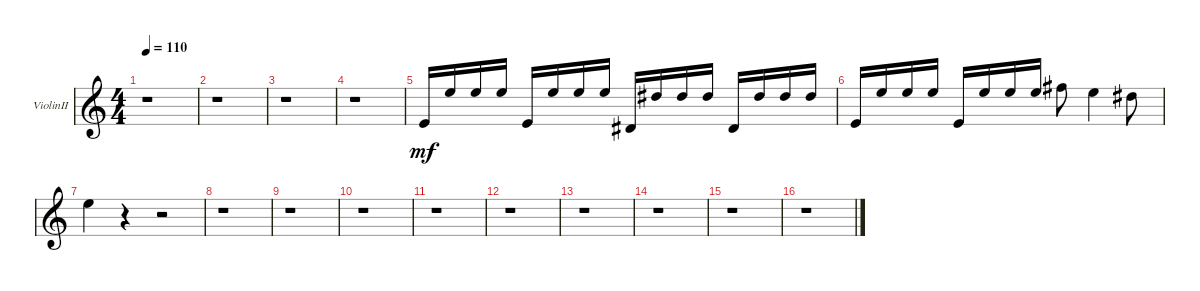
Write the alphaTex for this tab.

\defaultSystemsLayout 4
\bracketExtendMode groupsimilarinstruments
\firstSystemTrackNameOrientation horizontal
\otherSystemsTrackNameOrientation horizontal
\track ("Violin II" "ViolinII") {instrument violin}
\staff {score}
\tuning (E5 A4 D4 G3)
\ts (4 4)
\tempo 110
\clef g2
\scale
0.333333
\ks c
r.1{dy mf} |
\scale
0.333333 r.1 |
\scale
0.333333 r.1 |
\scale
0.333333 r.1 |
\scale
0.333333 2.3.16 0.1.16 0.1.16 0.1.16 2.3.16 0.1.16 0.1.16 0.1.16 1.3.16 6.2.16 6.2.16 6.2.16 1.3.16 6.2.16 6.2.16 6.2.16 |
\scale
0.333333 9.4.16 0.1.16 0.1.16 0.1.16 2.3.16 0.1.16 0.1.16 0.1.16 2.1.8 0.1.4 6.2.8 |
\scale
0.333333 0.1.4 r.4 r.2 |
\scale
0.333333 r.1 |
\scale
0.333333 r.1 |
\scale
0.333333 r.1 |
\scale
0.333333 r.1 |
\scale
0.333333 r.1 |
\scale
0.333333 r.1 |
\scale
0.333333 r.1 |
\scale
0.333333 r.1 |
\scale
0.333333 r.1
